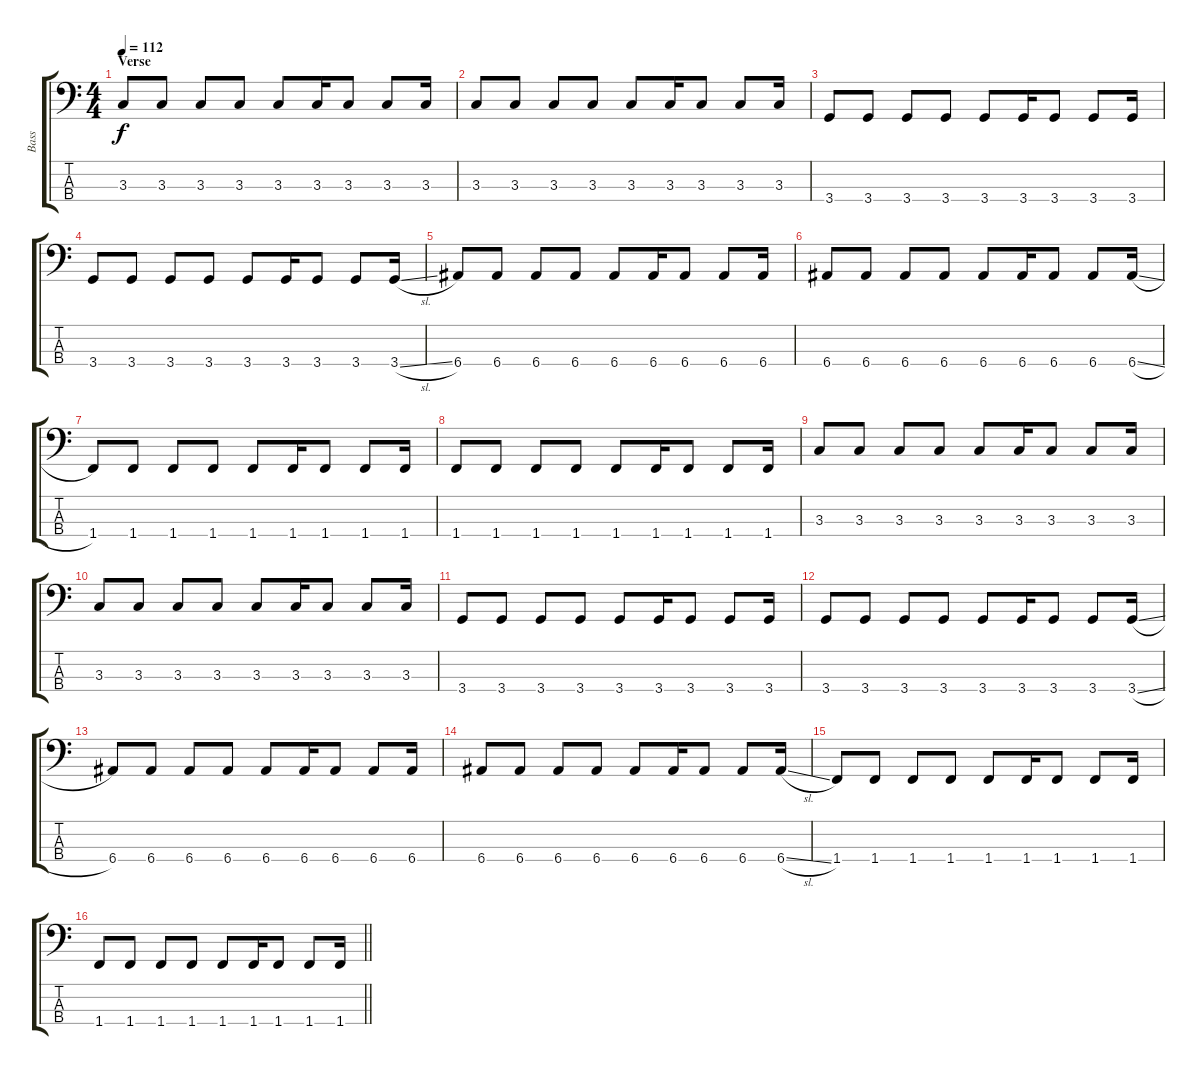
\track ("Bass" "Bass") {instrument electricbassfinger}
\staff {score tabs}
\tuning (G2 D2 A1 E1) {hide}
\ts (4 4)
\section ("" "Verse")
\tempo 112
\clef f4
\ks c
3.3.8{dy f} 3.3.8 3.3.8 3.3.8 3.3.8 3.3.16 3.3.8 3.3.8 3.3.16 |
3.3.8 3.3.8 3.3.8 3.3.8 3.3.8 3.3.16 3.3.8 3.3.8 3.3.16 |
3.4.8 3.4.8 3.4.8 3.4.8 3.4.8 3.4.16 3.4.8 3.4.8 3.4.16 |
3.4.8 3.4.8 3.4.8 3.4.8 3.4.8 3.4.16 3.4.8 3.4.8 3.4{sl}.16 |
6.4.8 6.4.8 6.4.8 6.4.8 6.4.8 6.4.16 6.4.8 6.4.8 6.4.16 |
6.4.8 6.4.8 6.4.8 6.4.8 6.4.8 6.4.16 6.4.8 6.4.8 6.4{sl}.16 |
1.4.8 1.4.8 1.4.8 1.4.8 1.4.8 1.4.16 1.4.8 1.4.8 1.4.16 |
1.4.8 1.4.8 1.4.8 1.4.8 1.4.8 1.4.16 1.4.8 1.4.8 1.4.16 |
3.3.8 3.3.8 3.3.8 3.3.8 3.3.8 3.3.16 3.3.8 3.3.8 3.3.16 |
3.3.8 3.3.8 3.3.8 3.3.8 3.3.8 3.3.16 3.3.8 3.3.8 3.3.16 |
3.4.8 3.4.8 3.4.8 3.4.8 3.4.8 3.4.16 3.4.8 3.4.8 3.4.16 |
3.4.8 3.4.8 3.4.8 3.4.8 3.4.8 3.4.16 3.4.8 3.4.8 3.4{sl}.16 |
6.4.8 6.4.8 6.4.8 6.4.8 6.4.8 6.4.16 6.4.8 6.4.8 6.4.16 |
6.4.8 6.4.8 6.4.8 6.4.8 6.4.8 6.4.16 6.4.8 6.4.8 6.4{sl}.16 |
1.4.8 1.4.8 1.4.8 1.4.8 1.4.8 1.4.16 1.4.8 1.4.8 1.4.16 |
\barLineRight lightlight
1.4.8 1.4.8 1.4.8 1.4.8 1.4.8 1.4.16 1.4.8 1.4.8 1.4.16
